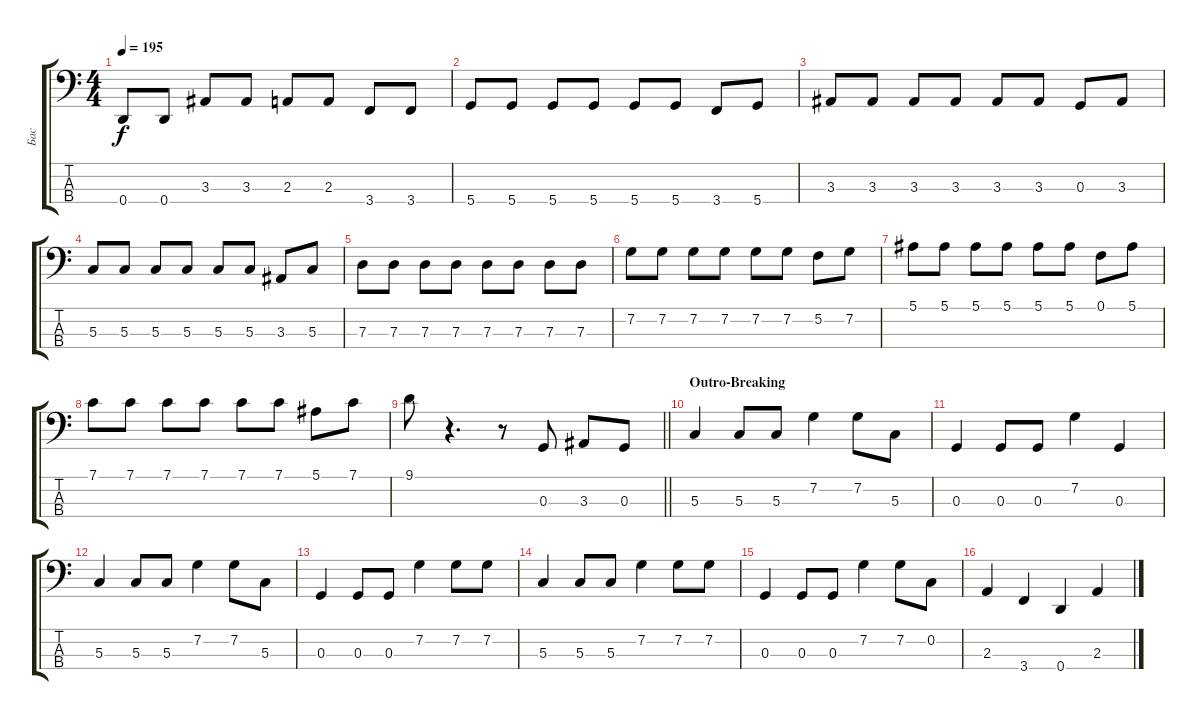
\track ("Бас" "Бас") {instrument electricbassfinger}
\staff {score tabs}
\tuning (F2 C2 G1 D1) {hide}
\ts (4 4)
\tempo 195
\clef f4
\ks c
0.4.8{dy f} 0.4.8 3.3.8 3.3.8 2.3.8 2.3.8 3.4.8 3.4.8 |
5.4.8 5.4.8 5.4.8 5.4.8 5.4.8 5.4.8 3.4.8 5.4.8 |
3.3.8 3.3.8 3.3.8 3.3.8 3.3.8 3.3.8 0.3.8 3.3.8 |
5.3.8 5.3.8 5.3.8 5.3.8 5.3.8 5.3.8 3.3.8 5.3.8 |
7.3.8 7.3.8 7.3.8 7.3.8 7.3.8 7.3.8 7.3.8 7.3.8 |
7.2.8 7.2.8 7.2.8 7.2.8 7.2.8 7.2.8 5.2.8 7.2.8 |
5.1.8 5.1.8 5.1.8 5.1.8 5.1.8 5.1.8 0.1.8 5.1.8 |
7.1.8 7.1.8 7.1.8 7.1.8 7.1.8 7.1.8 5.1.8 7.1.8 |
\barLineRight lightlight
9.1.8 r.4{d} r.8 0.3.8 3.3.8 0.3.8 |
\section ("" "Outro-Breaking")
5.3.4 5.3.8 5.3.8 7.2.4 7.2.8 5.3.8 |
0.3.4 0.3.8 0.3.8 7.2.4 0.3.4 |
5.3.4 5.3.8 5.3.8 7.2.4 7.2.8 5.3.8 |
0.3.4 0.3.8 0.3.8 7.2.4 7.2.8 7.2.8 |
5.3.4 5.3.8 5.3.8 7.2.4 7.2.8 7.2.8 |
0.3.4 0.3.8 0.3.8 7.2.4 7.2.8 0.2.8 |
2.3.4 3.4.4 0.4.4 2.3.4
